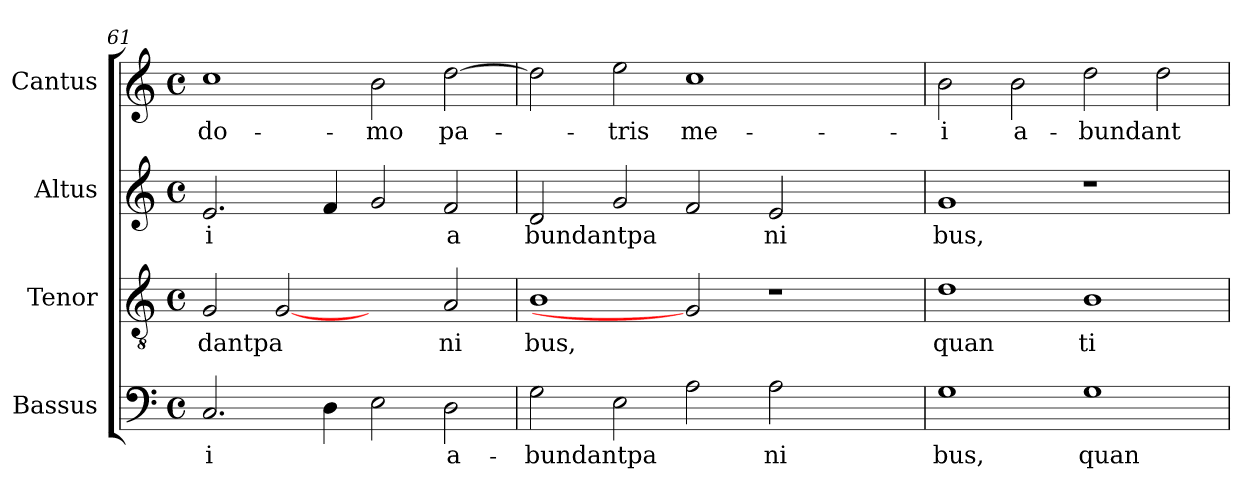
**kern	**text	**kern	**text	**kern	**text	**kern	**text
*part4	*part4	*part3	*part3	*part2	*part2	*part1	*part1
*staff4	*staff4	*staff3	*staff3	*staff2	*staff2	*staff1	*staff1
*I"Bassus	*	*I"Tenor	*	*I"Altus	*	*I"Cantus	*
*I'Ch	*	*I'Ch	*	*I'Ch	*	*I'Ch	*
*clefF4	*	*clefGv2	*	*clefG2	*	*clefG2	*
*	*	*	*	*k[]	*	*	*
*	*	*	*	*C:	*	*	*
*M4/4	*	*M4/4	*	*M4/4	*	*M4/4	*
*met(c)	*	*met(c)	*	*met(c)	*	*met(c)	*
=61	=61	=61	=61	=61	=61	=61	=61
!	!LO:LY:b:rj	!	!LO:LY:b:cj	!	!LO:LY:b:rj	!	!LO:LY:b:cj
2.C/	-i	2G/	dantpa	2.e/	i	1cc	do-
.	.	[2G	.	.	.	.	.
4D\	.	.	.	4f/	.	.	.
!	!	!	!	!	!	!	!LO:LY:b:cj
2E\	.	2ryy	.	2g/	.	2b\	-mo
!	!LO:LY:b:cj	!	!LO:LY:b:cj	!	!LO:LY:b:cj	!	!LO:LY:b:cj
2D\	a-	2A/	ni	2f/	a	[>2dd\	pa-
!!LO:PB:g=z
=62	=62	=62	=62	=62	=62	=62	=62
!	!LO:LY:b	!	!LO:LY:b:cj	!	!LO:LY:b	!	!
*	*	*	*	*	*	*^	*
2G\	-bundantpa	1B	bus,	2d/	bundantpa	2dd\]	32ryy	.
.	.	.	.	.	.	.	1ryy	.
!	!	!	!	!	!	!	!	!LO:LY:b:cj
2E\	.	.	.	2g/	.	2ee\	.	-tris
!	!	!	!	!	!	!	!	!LO:LY:b:cj
2A\	.	2G]	.	2f/	.	1cc	.	me-
.	.	.	.	.	.	.	1ryy	.
!	!LO:LY:b:cj	!	!	!	!LO:LY:b:cj	!	!	!
2A\	ni	1r	.	2e/	ni	.	.	.
2ryy	.	.	.	2ryy	.	2ryy	.	.
.	.	.	.	.	.	.	4...ryy	.
=63	=63	=63	=63	=63	=63	=63	=63	=63
!	!LO:LY:b:cj	!	!LO:LY:b:cj	!	!LO:LY:b:cj	!	!	!LO:LY:b:cj
*	*	*	*	*	*	*v	*v	*
1G	bus,	1d	quan	1g	bus,	2b\	-i
!	!	!	!	!	!	!	!LO:LY:b:cj
.	.	.	.	.	.	2b\	a-
!	!LO:LY:b:cj	!	!LO:LY:b:cj	!	!	!	!LO:LY:b
1G	quan	1B	ti	1r	.	2dd\	-bundant
.	.	.	.	.	.	2dd\	.
=	=	=	=	=	=	=	=
*-	*-	*-	*-	*-	*-	*-	*-
